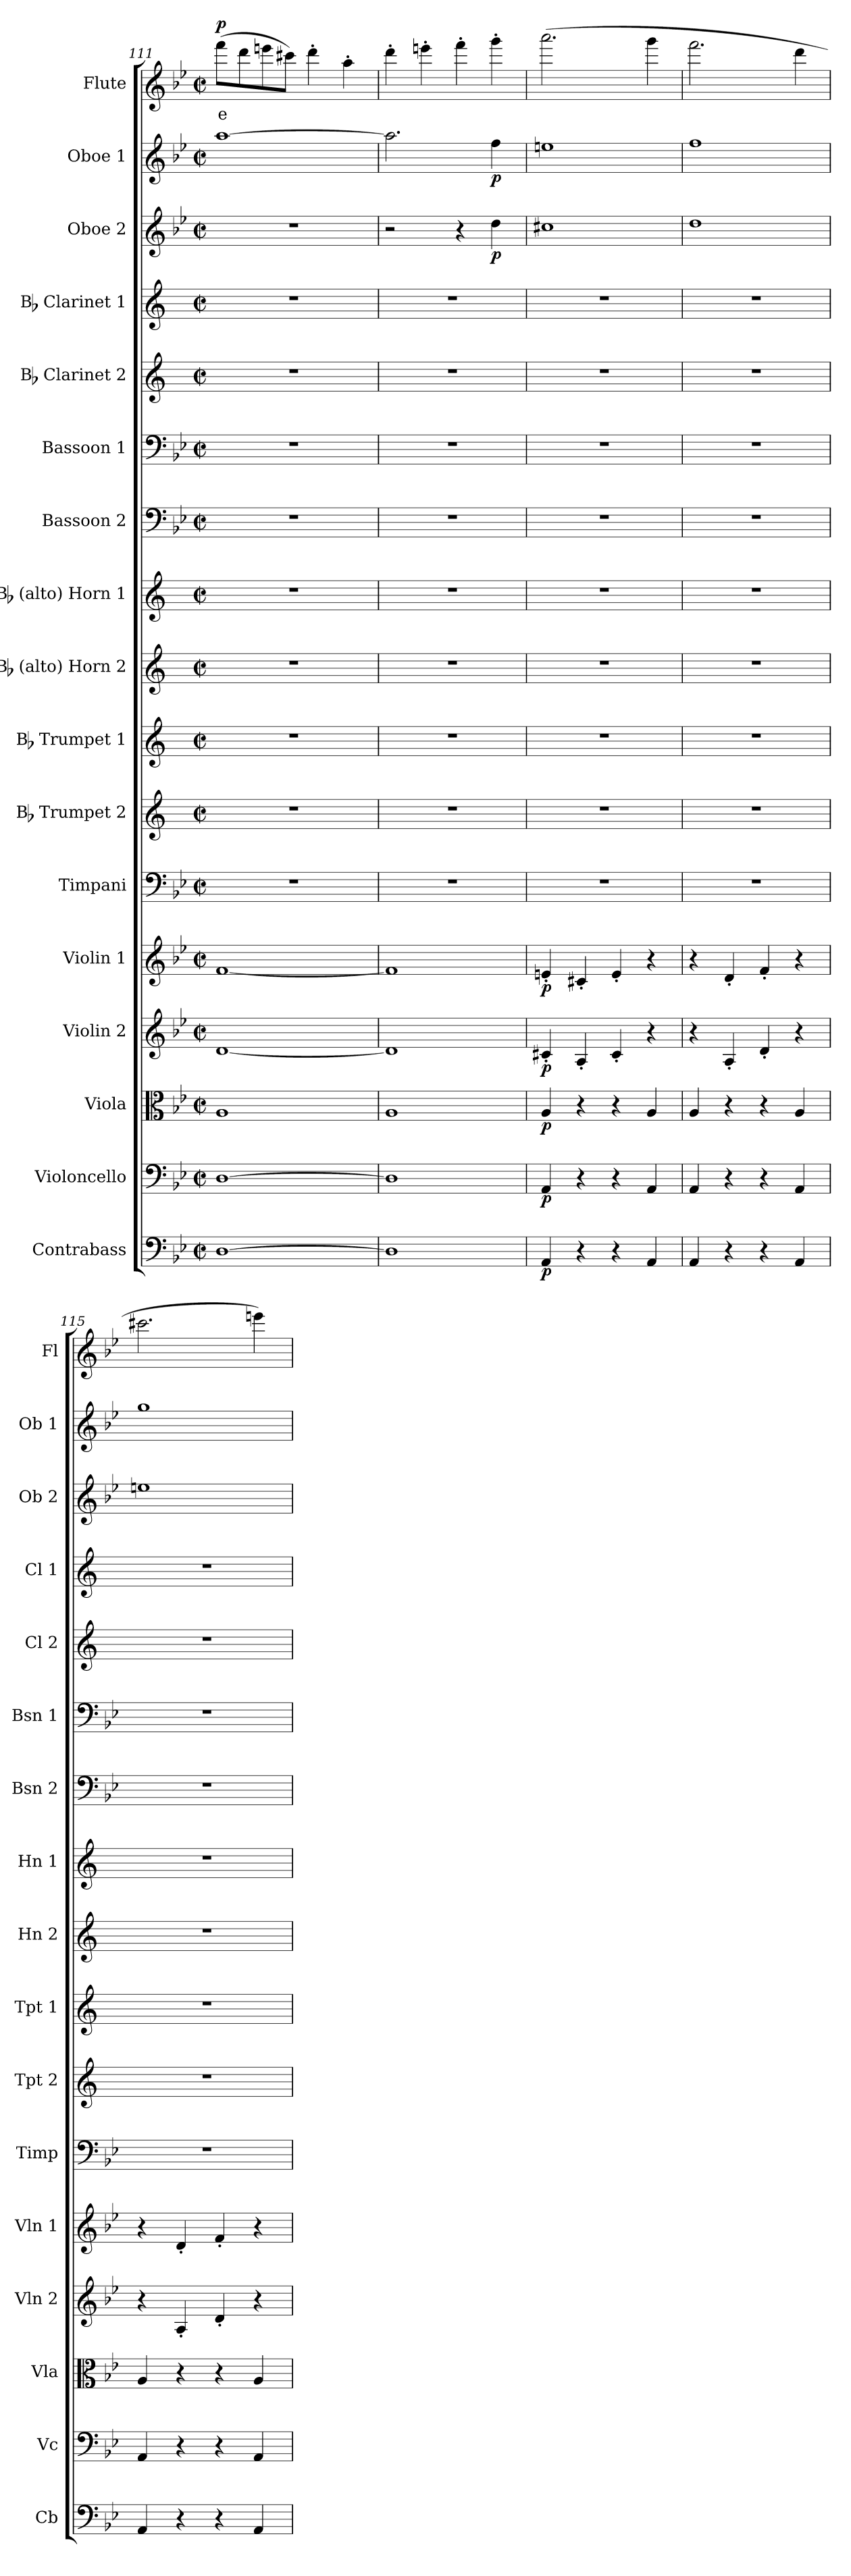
**kern	**dynam	**kern	**dynam	**kern	**dynam	**kern	**dynam	**kern	**dynam	**kern	**kern	**kern	**kern	**kern	**kern	**kern	**kern	**kern	**kern	**dynam	**kern	**dynam	**kern	**text	**dynam
*part17	*part17	*part16	*part16	*part15	*part15	*part14	*part14	*part13	*part13	*part12	*part11	*part10	*part9	*part8	*part7	*part6	*part5	*part4	*part3	*part3	*part2	*part2	*part1	*part1	*part1
*staff17	*staff17	*staff16	*staff16	*staff15	*staff15	*staff14	*staff14	*staff13	*staff13	*staff12	*staff11	*staff10	*staff9	*staff8	*staff7	*staff6	*staff5	*staff4	*staff3	*staff3	*staff2	*staff2	*staff1	*staff1	*staff1
*I"Contrabass	*	*I"Violoncello	*	*I"Viola	*	*I"Violin 2	*	*I"Violin 1	*	*I"Timpani	*I"Bb Trumpet 2	*I"Bb Trumpet 1	*I"Bb (alto) Horn 2	*I"Bb (alto) Horn 1	*I"Bassoon 2	*I"Bassoon 1	*I"Bb Clarinet 2	*I"Bb Clarinet 1	*I"Oboe 2	*	*I"Oboe 1	*	*I"Flute	*	*
*I'Cb	*	*I'Vc	*	*I'Vla	*	*I'Vln 2	*	*I'Vln 1	*	*I'Timp	*I'Tpt 2	*I'Tpt 1	*I'Hn 2	*I'Hn 1	*I'Bsn 2	*I'Bsn 1	*I'Cl 2	*I'Cl 1	*I'Ob 2	*	*I'Ob 1	*	*I'Fl	*	*
*clefF4	*	*clefF4	*	*clefC3	*	*clefG2	*	*clefG2	*	*clefF4	*clefG2	*clefG2	*clefG2	*clefG2	*clefF4	*clefF4	*clefG2	*clefG2	*clefG2	*	*clefG2	*	*clefG2	*	*
*ITrd7c12	*	*	*	*	*	*	*	*	*	*	*ITrd1c2	*ITrd1c2	*ITrd1c2	*ITrd1c2	*	*	*ITrd1c2	*ITrd1c2	*	*	*	*	*	*	*
*k[b-e-]	*	*k[b-e-]	*	*k[b-e-]	*	*k[b-e-]	*	*k[b-e-]	*	*k[b-e-]	*k[b-e-]	*k[b-e-]	*k[b-e-]	*k[b-e-]	*k[b-e-]	*k[b-e-]	*k[b-e-]	*k[b-e-]	*k[b-e-]	*	*k[b-e-]	*	*k[b-e-]	*	*
*M2/2	*	*M2/2	*	*M2/2	*	*M2/2	*	*M2/2	*	*M2/2	*M2/2	*M2/2	*M2/2	*M2/2	*M2/2	*M2/2	*M2/2	*M2/2	*M2/2	*	*M2/2	*	*M2/2	*	*
*met(c|)	*	*met(c|)	*	*met(c|)	*	*met(c|)	*	*met(c|)	*	*met(c|)	*met(c|)	*met(c|)	*met(c|)	*met(c|)	*met(c|)	*met(c|)	*met(c|)	*met(c|)	*met(c|)	*	*met(c|)	*	*met(c|)	*	*
=111	=111	=111	=111	=111	=111	=111	=111	=111	=111	=111	=111	=111	=111	=111	=111	=111	=111	=111	=111	=111	=111	=111	=111	=111	=111
!	!	!	!	!	!	!	!	!	!	!	!	!	!	!	!	!	!	!	!	!	!	!	!	!LO:LY:b:color=#FF0000	!LO:DY:b
[1DD	.	[1D	.	1A	.	[1d	.	[1f	.	1r	1r	1r	1r	1r	1r	1r	1r	1r	1r	.	[1aa	.	(8fff\L	e	p
.	.	.	.	.	.	.	.	.	.	.	.	.	.	.	.	.	.	.	.	.	.	.	8ddd\	.	.
.	.	.	.	.	.	.	.	.	.	.	.	.	.	.	.	.	.	.	.	.	.	.	8eeen\	.	.
.	.	.	.	.	.	.	.	.	.	.	.	.	.	.	.	.	.	.	.	.	.	.	8ccc#X\J)	.	.
.	.	.	.	.	.	.	.	.	.	.	.	.	.	.	.	.	.	.	.	.	.	.	4ddd'\	.	.
.	.	.	.	.	.	.	.	.	.	.	.	.	.	.	.	.	.	.	.	.	.	.	4aa'\	.	.
=112	=112	=112	=112	=112	=112	=112	=112	=112	=112	=112	=112	=112	=112	=112	=112	=112	=112	=112	=112	=112	=112	=112	=112	=112	=112
1DD]	.	1D]	.	1A	.	1d]	.	1f]	.	1r	1r	1r	1r	1r	1r	1r	1r	1r	2r	.	2.aa\]	.	4ddd'\	.	.
.	.	.	.	.	.	.	.	.	.	.	.	.	.	.	.	.	.	.	.	.	.	.	4eeen'\	.	.
.	.	.	.	.	.	.	.	.	.	.	.	.	.	.	.	.	.	.	4r	.	.	.	4fff'\	.	.
!	!	!	!	!	!	!	!	!	!	!	!	!	!	!	!	!	!	!	!	!LO:DY:b	!	!LO:DY:b	!	!	!
.	.	.	.	.	.	.	.	.	.	.	.	.	.	.	.	.	.	.	4dd\	p	4ff\	p	4ggg'\	.	.
=113	=113	=113	=113	=113	=113	=113	=113	=113	=113	=113	=113	=113	=113	=113	=113	=113	=113	=113	=113	=113	=113	=113	=113	=113	=113
!	!LO:DY:b	!	!LO:DY:b	!	!LO:DY:b	!	!LO:DY:b	!	!LO:DY:b	!	!	!	!	!	!	!	!	!	!	!	!	!	!	!	!
4AAA/	p	4AA/	p	4A/	p	4c#X'/	p	4en'/	p	1r	1r	1r	1r	1r	1r	1r	1r	1r	1cc#X	.	1een	.	(2.aaa\	.	.
4r	.	4r	.	4r	.	4A'/	.	4c#X'/	.	.	.	.	.	.	.	.	.	.	.	.	.	.	.	.	.
4r	.	4r	.	4r	.	4c#'/	.	4e'/	.	.	.	.	.	.	.	.	.	.	.	.	.	.	.	.	.
4AAA/	.	4AA/	.	4A/	.	4r	.	4r	.	.	.	.	.	.	.	.	.	.	.	.	.	.	4ggg\	.	.
=114	=114	=114	=114	=114	=114	=114	=114	=114	=114	=114	=114	=114	=114	=114	=114	=114	=114	=114	=114	=114	=114	=114	=114	=114	=114
4AAA/	.	4AA/	.	4A/	.	4r	.	4r	.	1r	1r	1r	1r	1r	1r	1r	1r	1r	1dd	.	1ff	.	2.fff\	.	.
4r	.	4r	.	4r	.	4A'/	.	4d'/	.	.	.	.	.	.	.	.	.	.	.	.	.	.	.	.	.
4r	.	4r	.	4r	.	4d'/	.	4f'/	.	.	.	.	.	.	.	.	.	.	.	.	.	.	.	.	.
4AAA/	.	4AA/	.	4A/	.	4r	.	4r	.	.	.	.	.	.	.	.	.	.	.	.	.	.	4ddd\	.	.
=115	=115	=115	=115	=115	=115	=115	=115	=115	=115	=115	=115	=115	=115	=115	=115	=115	=115	=115	=115	=115	=115	=115	=115	=115	=115
4AAA/	.	4AA/	.	4A/	.	4r	.	4r	.	1r	1r	1r	1r	1r	1r	1r	1r	1r	1een	.	1gg	.	2.ccc#X\	.	.
4r	.	4r	.	4r	.	4A'/	.	4d'/	.	.	.	.	.	.	.	.	.	.	.	.	.	.	.	.	.
4r	.	4r	.	4r	.	4d'/	.	4f'/	.	.	.	.	.	.	.	.	.	.	.	.	.	.	.	.	.
4AAA/	.	4AA/	.	4A/	.	4r	.	4r	.	.	.	.	.	.	.	.	.	.	.	.	.	.	4eeen\)	.	.
=	=	=	=	=	=	=	=	=	=	=	=	=	=	=	=	=	=	=	=	=	=	=	=	=	=
*-	*-	*-	*-	*-	*-	*-	*-	*-	*-	*-	*-	*-	*-	*-	*-	*-	*-	*-	*-	*-	*-	*-	*-	*-	*-
